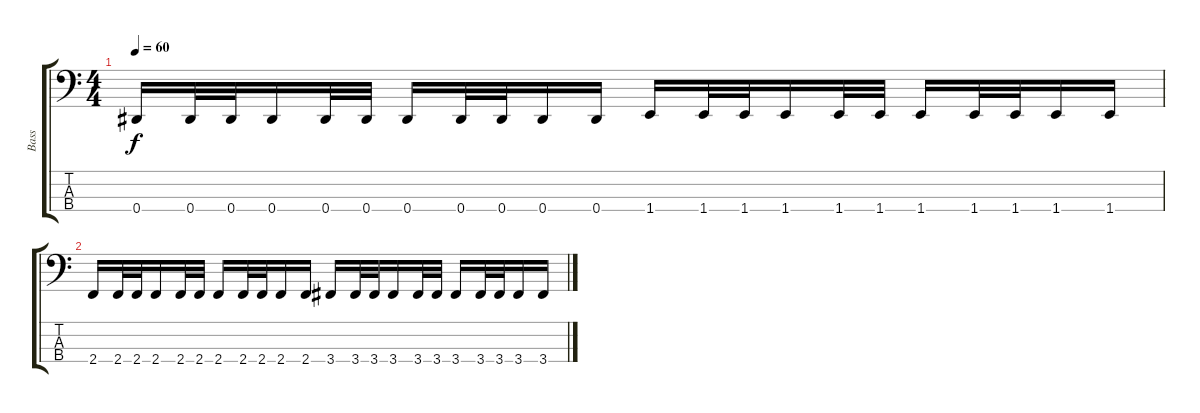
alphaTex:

\track ("Bass" "Bass") {instrument electricbasspick}
\staff {score tabs}
\tuning (Gb2 Db2 Ab1 Eb1) {hide}
\ts (4 4)
\tempo 60
\clef f4
\ks c
0.4.16{dy f} 0.4.32 0.4.32 0.4.16 0.4.32 0.4.32 0.4.16 0.4.32 0.4.32 0.4.16 0.4.16 1.4.16 1.4.32 1.4.32 1.4.16 1.4.32 1.4.32 1.4.16 1.4.32 1.4.32 1.4.16 1.4.16 |
2.4.16 2.4.32 2.4.32 2.4.16 2.4.32 2.4.32 2.4.16 2.4.32 2.4.32 2.4.16 2.4.16 3.4.16 3.4.32 3.4.32 3.4.16 3.4.32 3.4.32 3.4.16 3.4.32 3.4.32 3.4.16 3.4.16
